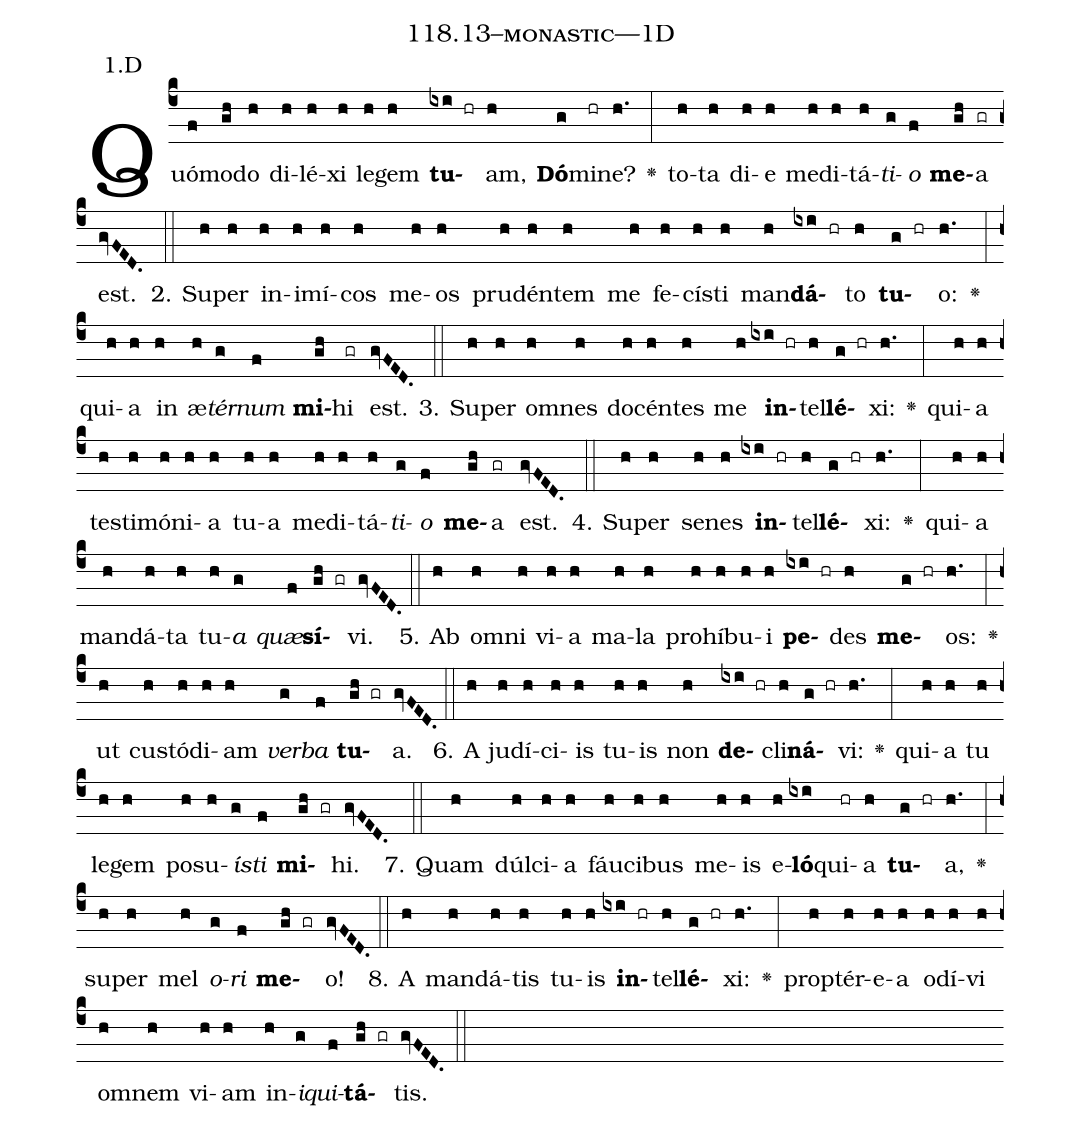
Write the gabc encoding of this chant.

name: 118.13--monastic---1D;
annotation: 1.D;
%%
(c4)Quó(f)mo(gh)do(h) di(h)lé(h)xi(h) le(h)gem(h) <b>tu</b>(ixi hr)am,(h) <b>Dó</b>(g)mi(hr)ne?(h.) <v>\greheightstar</v>(:) to(h)ta(h) di(h)e(h) me(h)di(h)tá(h)<i>ti</i>(g)<i>o</i>(f) <b>me</b>(gh)a(gr) est.(gvFED.) (::)
2. Su(h)per(h) in(h)i(h)mí(h)cos(h) me(h)os(h) pru(h)dén(h)tem(h) me(h) fe(h)cís(h)ti(h) man(h)<b>dá</b>(ixi hr)to(h) <b>tu</b>(g hr)o:(h.) <v>\greheightstar</v>(:) qui(h)a(h) in(h) æ(h)<i>tér</i>(g)<i>num</i>(f) <b>mi</b>(gh)hi(gr) est.(gvFED.) (::)
3. Su(h)per(h) om(h)nes(h) do(h)cén(h)tes(h) me(h) <b>in</b>(ixi hr)tel(h)<b>lé</b>(g hr)xi:(h.) <v>\greheightstar</v>(:) qui(h)a(h) tes(h)ti(h)mó(h)ni(h)a(h) tu(h)a(h) me(h)di(h)tá(h)<i>ti</i>(g)<i>o</i>(f) <b>me</b>(gh)a(gr) est.(gvFED.) (::)
4. Su(h)per(h) se(h)nes(h) <b>in</b>(ixi hr)tel(h)<b>lé</b>(g hr)xi:(h.) <v>\greheightstar</v>(:) qui(h)a(h) man(h)dá(h)ta(h) tu(h)<i>a</i>(g) <i>quæ</i>(f)<b>sí</b>(gh gr)vi.(gvFED.) (::)
5. Ab(h) om(h)ni(h) vi(h)a(h) ma(h)la(h) pro(h)hí(h)bu(h)i(h) <b>pe</b>(ixi hr)des(h) <b>me</b>(g hr)os:(h.) <v>\greheightstar</v>(:) ut(h) cus(h)tó(h)di(h)am(h) <i>ver</i>(g)<i>ba</i>(f) <b>tu</b>(gh gr)a.(gvFED.) (::)
6. A(h) ju(h)dí(h)ci(h)is(h) tu(h)is(h) non(h) <b>de</b>(ixi hr)cli(h)<b>ná</b>(g hr)vi:(h.) <v>\greheightstar</v>(:) qui(h)a(h) tu(h) le(h)gem(h) po(h)su(h)<i>ís</i>(g)<i>ti</i>(f) <b>mi</b>(gh gr)hi.(gvFED.) (::)
7. Quam(h) dúl(h)ci(h)a(h) fáu(h)ci(h)bus(h) me(h)is(h) e(h)<b>ló</b>(ixi)qui(hr)a(h) <b>tu</b>(g hr)a,(h.) <v>\greheightstar</v>(:) su(h)per(h) mel(h) <i>o</i>(g)<i>ri</i>(f) <b>me</b>(gh gr)o!(gvFED.) (::)
8. A(h) man(h)dá(h)tis(h) tu(h)is(h) <b>in</b>(ixi hr)tel(h)<b>lé</b>(g hr)xi:(h.) <v>\greheightstar</v>(:) prop(h)tér(h)e(h)a(h) o(h)dí(h)vi(h) om(h)nem(h) vi(h)am(h) in(h)<i>i</i>(g)<i>qui</i>(f)<b>tá</b>(gh gr)tis.(gvFED.) (::)
